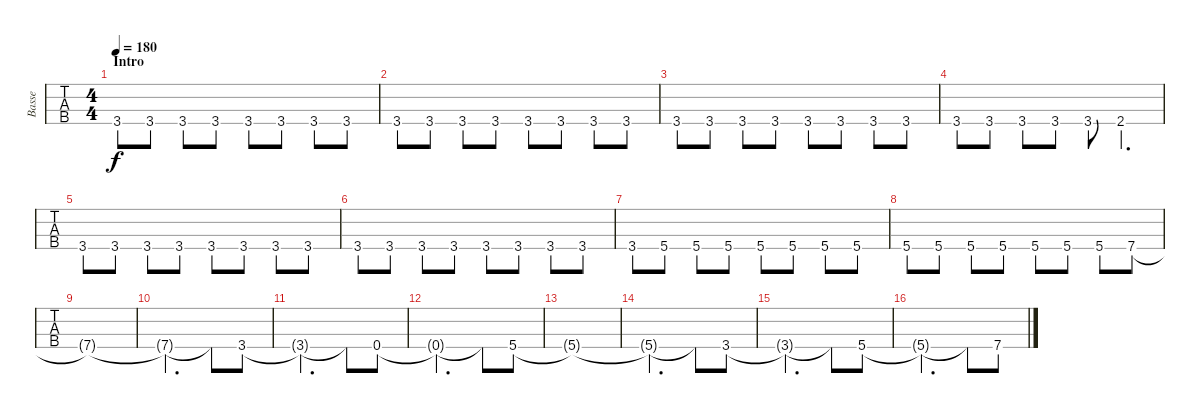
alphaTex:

\track ("Basse" "Basse") {instrument electricbassfinger}
\staff {tabs}
\tuning (F2 C2 G1 C1) {hide}
\ts (4 4)
\section ("" "Intro")
\tempo 180
\clef f4
\ks c
3.4.8{dy f instrument electricbassfinger} 3.4.8 3.4.8 3.4.8 3.4.8 3.4.8 3.4.8 3.4.8 |
3.4.8 3.4.8 3.4.8 3.4.8 3.4.8 3.4.8 3.4.8 3.4.8 |
3.4.8 3.4.8 3.4.8 3.4.8 3.4.8 3.4.8 3.4.8 3.4.8 |
3.4.8 3.4.8 3.4.8 3.4.8 3.4.8 2.4.4{d} |
3.4.8 3.4.8 3.4.8 3.4.8 3.4.8 3.4.8 3.4.8 3.4.8 |
3.4.8 3.4.8 3.4.8 3.4.8 3.4.8 3.4.8 3.4.8 3.4.8 |
3.4.8 5.4.8 5.4.8 5.4.8 5.4.8 5.4.8 5.4.8 5.4.8 |
5.4.8 5.4.8 5.4.8 5.4.8 5.4.8 5.4.8 5.4.8 7.4.8 |
7.4{t}.1 |
7.4{t}.2{d} 7.4{t}.8 3.4.8 |
3.4{t}.2{d} 3.4{t}.8 0.4.8 |
0.4{t}.2{d} 0.4{t}.8 5.4.8 |
5.4{t}.1 |
5.4{t}.2{d} 5.4{t}.8 3.4.8 |
3.4{t}.2{d} 3.4{t}.8 5.4.8 |
5.4{t}.2{d} 5.4{t}.8 7.4.8
